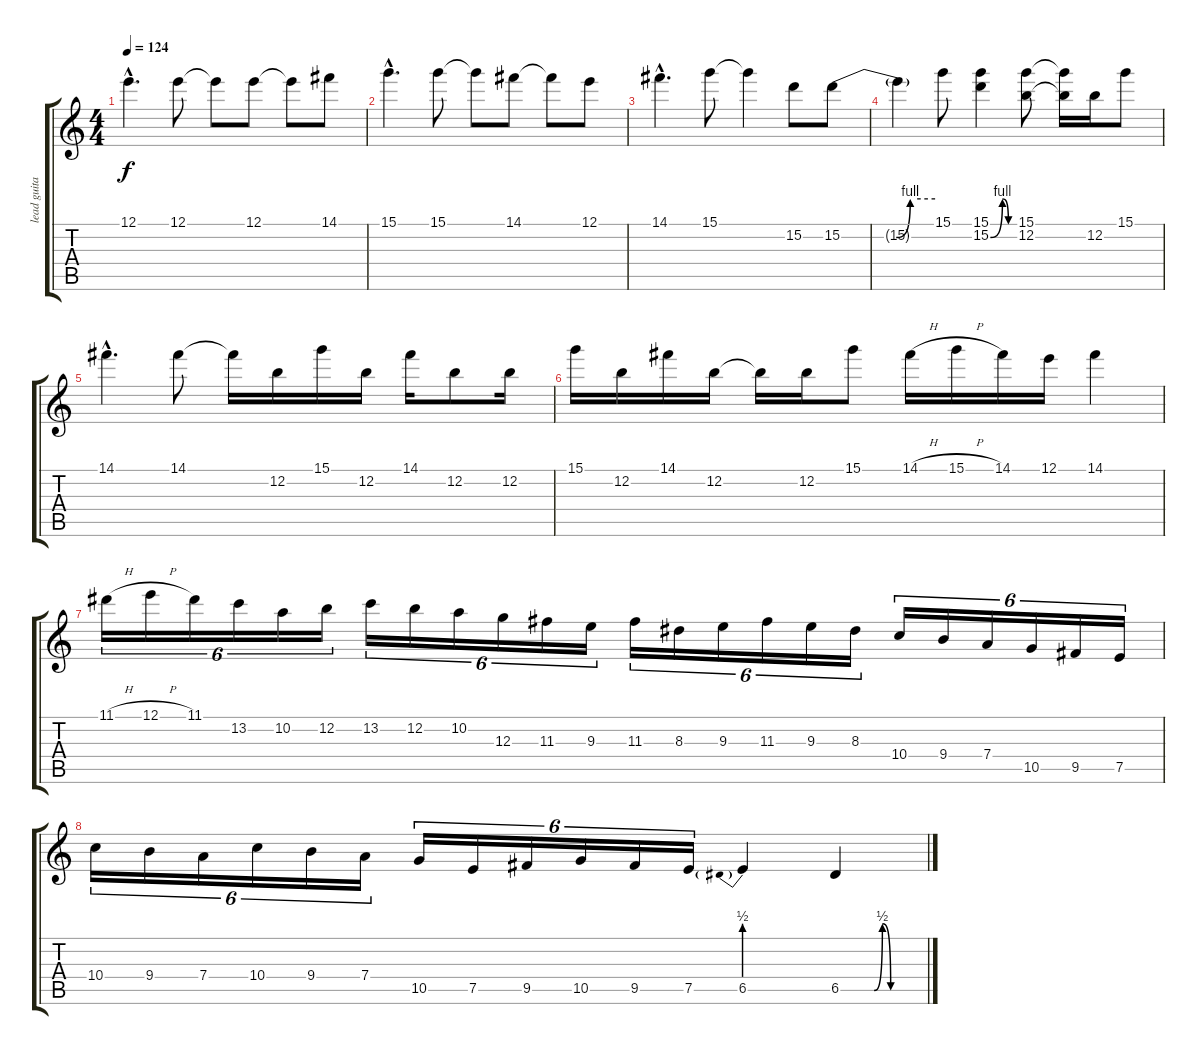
\track ("lead guitar" "lead guita") {instrument overdrivenguitar}
\staff {score tabs}
\tuning (E4 B3 G3 D3 A2 E2) {hide}
\ts (4 4)
\tempo 124
\clef g2
\ks c
12.1{hac}.4{d dy f} 12.1.8 12.1{t}.8 12.1.8 12.1{t}.8 14.1.8 |
15.1{hac}.4{d} 15.1.8 15.1{t}.8 14.1.8 14.1{t}.8 12.1.8 |
14.1{hac}.4{d} 15.1.8 15.1{t}.4 15.2.8 15.2{be (custom 0 0 14 0 30 0 35 0 44 4 60 4)}.8 |
15.2{t}.4 15.1.8 (15.1 15.2{be (custom 0 0 30 4 45 0 60 0)}).4 (15.1 12.2).8 (15.1{t} 12.2{t}).16 12.2.16 15.1.8 |
14.1{hac}.4{d} 14.1.8 14.1{t}.16 12.2.16 15.1.16 12.2.16 14.1.16 12.2.8 12.2.16 |
15.1.16 12.2.16 14.1.16 12.2.16 12.2{t}.16 12.2.16 15.1.8 14.1{h}.16 15.1{h}.16 14.1.16 12.1.16 14.1.4 |
11.1{h}.16{tu (6 4)} 12.1{h}.16{tu (6 4)} 11.1.16{tu (6 4)} 13.2.16{tu (6 4)} 10.2.16{tu (6 4)} 12.2.16{tu (6 4)} 13.2.16{tu (6 4)} 12.2.16{tu (6 4)} 10.2.16{tu (6 4)} 12.3.16{tu (6 4)} 11.3.16{tu (6 4)} 9.3.16{tu (6 4)} 11.3.16{tu (6 4)} 8.3.16{tu (6 4)} 9.3.16{tu (6 4)} 11.3.16{tu (6 4)} 9.3.16{tu (6 4)} 8.3.16{tu (6 4)} 10.4.16{tu (6 4)} 9.4.16{tu (6 4)} 7.4.16{tu (6 4)} 10.5.16{tu (6 4)} 9.5.16{tu (6 4)} 7.5.16{tu (6 4)} |
10.4.16{tu (6 4)} 9.4.16{tu (6 4)} 7.4.16{tu (6 4)} 10.4.16{tu (6 4)} 9.4.16{tu (6 4)} 7.4.16{tu (6 4)} 10.5.16{tu (6 4)} 7.5.16{tu (6 4)} 9.5.16{tu (6 4)} 10.5.16{tu (6 4)} 9.5.16{tu (6 4)} 7.5.16{tu (6 4)} 6.5{be (prebend 0 2 60 2)}.4 6.5{be (custom 0 0 24 0 30 2 36 0 60 0)}.4
